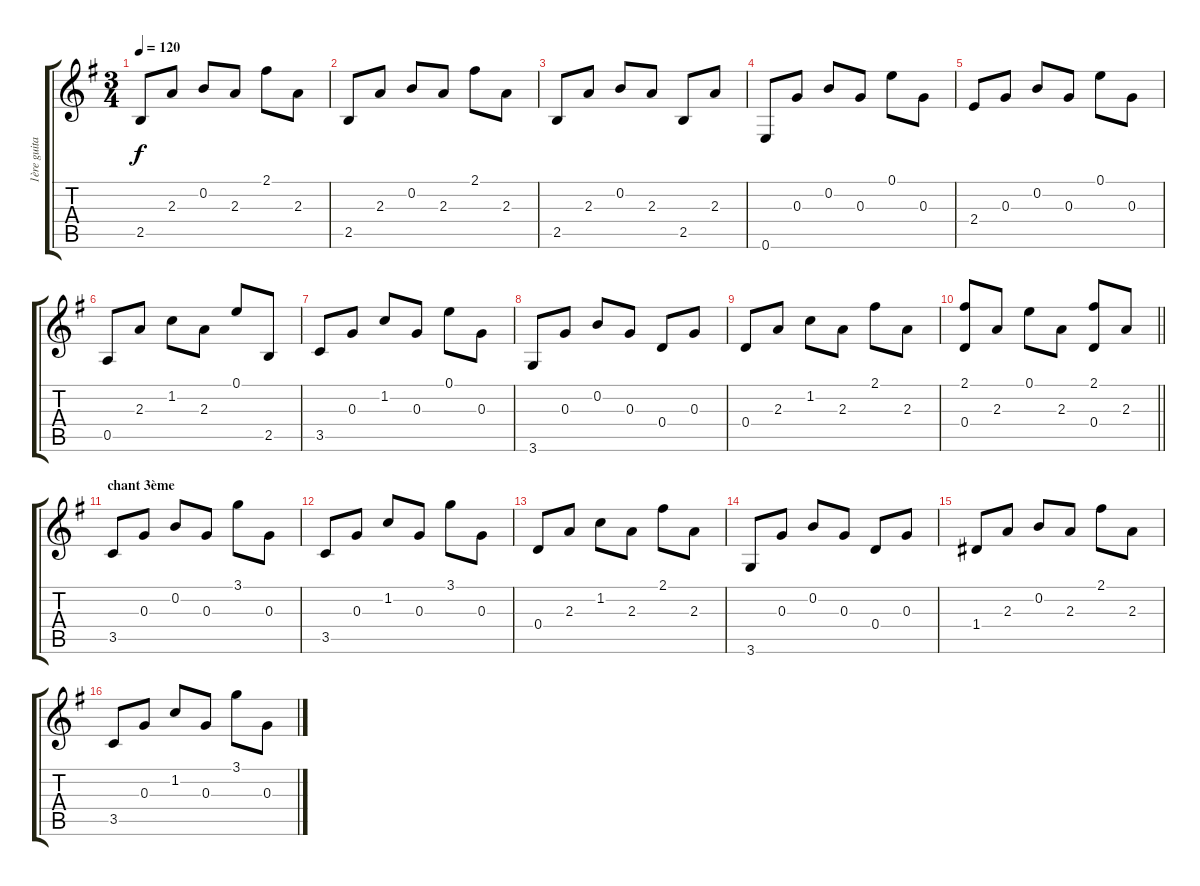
\track ("1ère guitare" "1ère guita") {instrument acousticguitarnylon}
\staff {score tabs}
\tuning (E4 B3 G3 D3 A2 E2) {hide}
\ts (3 4)
\tempo 120
\clef g2
\ks eminor
2.5.8{dy f} 2.3.8 0.2.8 2.3.8 2.1.8 2.3.8 |
2.5.8 2.3.8 0.2.8 2.3.8 2.1.8 2.3.8 |
2.5.8 2.3.8 0.2.8 2.3.8 2.5.8 2.3.8 |
0.6.8 0.3.8 0.2.8 0.3.8 0.1.8 0.3.8 |
2.4.8 0.3.8 0.2.8 0.3.8 0.1.8 0.3.8 |
0.5.8 2.3.8 1.2.8 2.3.8 0.1.8 2.5.8 |
3.5.8 0.3.8 1.2.8 0.3.8 0.1.8 0.3.8 |
3.6.8 0.3.8 0.2.8 0.3.8 0.4.8 0.3.8 |
0.4.8 2.3.8 1.2.8 2.3.8 2.1.8 2.3.8 |
\barLineRight lightlight
(2.1 0.4).8 2.3.8 0.1.8 2.3.8 (2.1 0.4).8 2.3.8 |
\section ("" "chant 3ème")
3.5.8 0.3.8 0.2.8 0.3.8 3.1.8 0.3.8 |
3.5.8 0.3.8 1.2.8 0.3.8 3.1.8 0.3.8 |
0.4.8 2.3.8 1.2.8 2.3.8 2.1.8 2.3.8 |
3.6.8 0.3.8 0.2.8 0.3.8 0.4.8 0.3.8 |
1.4.8 2.3.8 0.2.8 2.3.8 2.1.8 2.3.8 |
3.5.8 0.3.8 1.2.8 0.3.8 3.1.8 0.3.8
